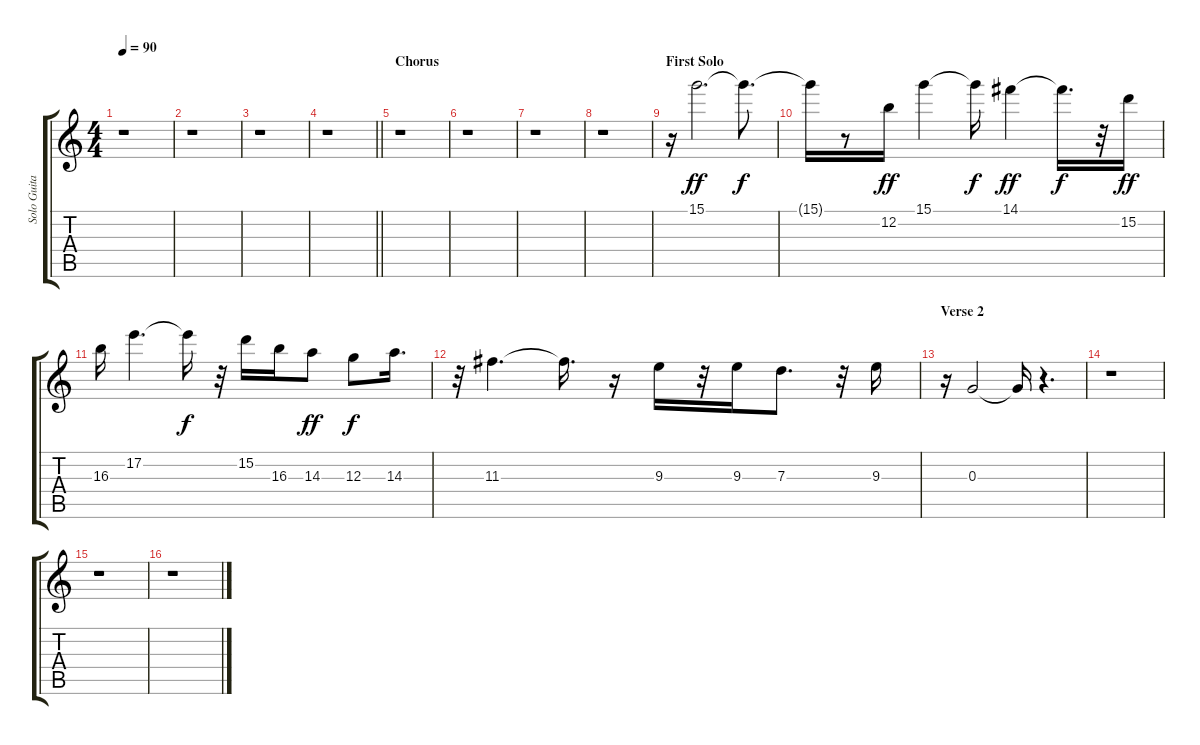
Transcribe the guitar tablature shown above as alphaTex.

\track ("Solo Guitar (overdub)" "Solo Guita") {instrument overdrivenguitar}
\staff {score tabs}
\tuning (E4 B3 G3 D3 A2 E2) {hide}
\ts (4 4)
\tempo 90
\clef g2
\ks c
r.1{dy ff} |
r.1 |
r.1 |
\barLineRight lightlight
r.1 |
\section ("" "Chorus")
r.1 |
r.1 |
r.1 |
r.1 |
\section ("" "First Solo")
r.16 15.1.2{d} 15.1{t}.8{d dy f} |
15.1{t}.16 r.8 12.2.16{dy ff} 15.1.4 15.1{t}.16{dy f} 14.1.4{dy ff} 14.1{t}.16{d dy f} r.32 15.2.16{dy ff} |
16.3.16 17.2.4{d} 17.2{t}.16{dy f} r.32 15.2.16 16.3.16 14.3.8{dy ff} 12.3.8{dy f} 14.3.16{d} |
r.32 11.3.4{d} 11.3{t}.16{d} r.16 9.3.16 r.32 9.3.16 7.3.8{d} r.32 9.3.16 |
\section ("" "Verse 2")
r.16 0.3.2 0.3{t}.16 r.4{d} |
r.1 |
r.1 |
r.1
